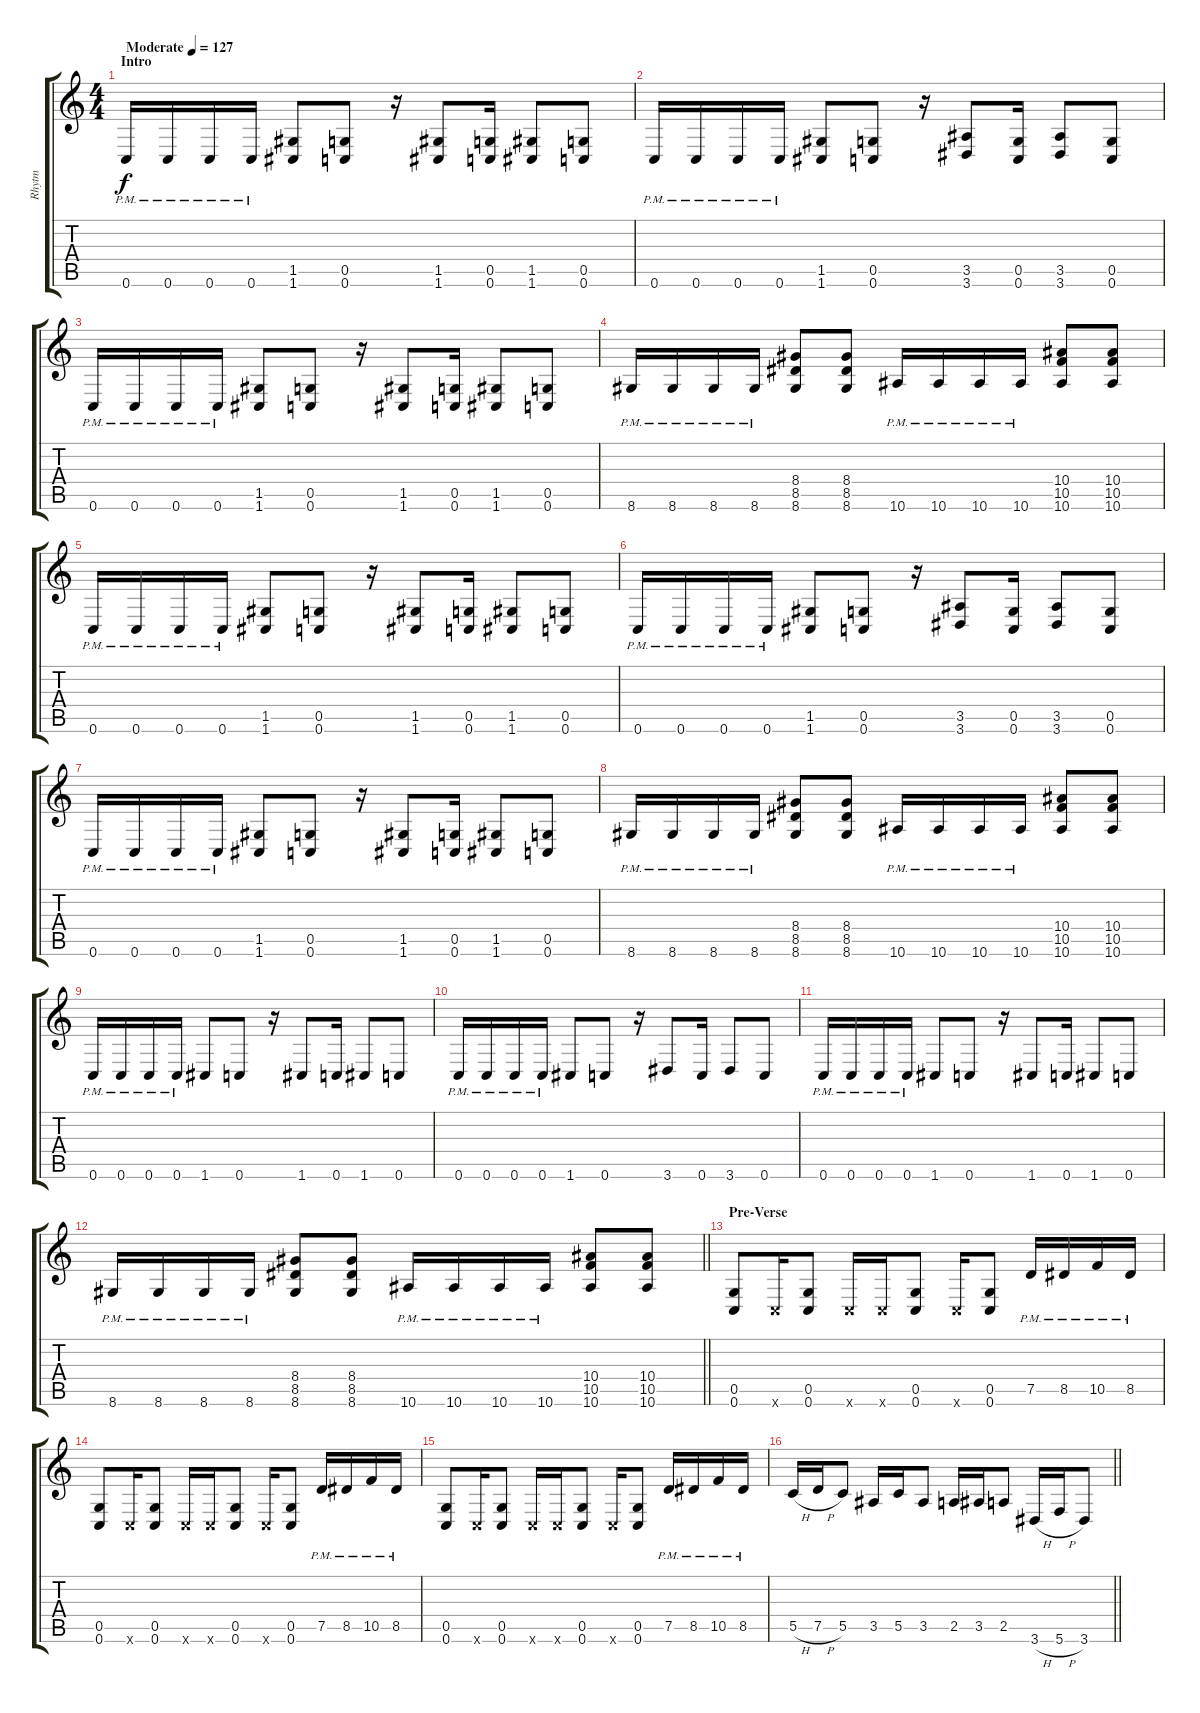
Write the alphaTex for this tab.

\track ("Rhytm" "Rhytm") {instrument distortionguitar}
\staff {score tabs}
\tuning (D4 A3 F3 C3 G2 C2) {hide}
\ts (4 4)
\section ("" "Intro")
\tempo (127 "Moderate")
\clef g2
\ks c
0.6{pm}.16{dy f instrument distortionguitar} 0.6{pm}.16 0.6{pm}.16 0.6{pm}.16 (1.5 1.6).8 (0.5 0.6).8 r.16 (1.5 1.6).8 (0.5 0.6).16 (1.5 1.6).8 (0.5 0.6).8 |
0.6{pm}.16 0.6{pm}.16 0.6{pm}.16 0.6{pm}.16 (1.5 1.6).8 (0.5 0.6).8 r.16 (3.5 3.6).8 (0.5 0.6).16 (3.5 3.6).8 (0.5 0.6).8 |
0.6{pm}.16 0.6{pm}.16 0.6{pm}.16 0.6{pm}.16 (1.5 1.6).8 (0.5 0.6).8 r.16 (1.5 1.6).8 (0.5 0.6).16 (1.5 1.6).8 (0.5 0.6).8 |
8.6{pm}.16 8.6{pm}.16 8.6{pm}.16 8.6{pm}.16 (8.4 8.5 8.6).8 (8.4 8.5 8.6).8 10.6{pm}.16 10.6{pm}.16 10.6{pm}.16 10.6{pm}.16 (10.4 10.5 10.6).8 (10.4 10.5 10.6).8 |
0.6{pm}.16 0.6{pm}.16 0.6{pm}.16 0.6{pm}.16 (1.5 1.6).8 (0.5 0.6).8 r.16 (1.5 1.6).8 (0.5 0.6).16 (1.5 1.6).8 (0.5 0.6).8 |
0.6{pm}.16 0.6{pm}.16 0.6{pm}.16 0.6{pm}.16 (1.5 1.6).8 (0.5 0.6).8 r.16 (3.5 3.6).8 (0.5 0.6).16 (3.5 3.6).8 (0.5 0.6).8 |
0.6{pm}.16 0.6{pm}.16 0.6{pm}.16 0.6{pm}.16 (1.5 1.6).8 (0.5 0.6).8 r.16 (1.5 1.6).8 (0.5 0.6).16 (1.5 1.6).8 (0.5 0.6).8 |
8.6{pm}.16 8.6{pm}.16 8.6{pm}.16 8.6{pm}.16 (8.4 8.5 8.6).8 (8.4 8.5 8.6).8 10.6{pm}.16 10.6{pm}.16 10.6{pm}.16 10.6{pm}.16 (10.4 10.5 10.6).8 (10.4 10.5 10.6).8 |
0.6{pm}.16 0.6{pm}.16 0.6{pm}.16 0.6{pm}.16 1.6.8 0.6.8 r.16 1.6.8 0.6.16 1.6.8 0.6.8 |
0.6{pm}.16 0.6{pm}.16 0.6{pm}.16 0.6{pm}.16 1.6.8 0.6.8 r.16 3.6.8 0.6.16 3.6.8 0.6.8 |
0.6{pm}.16 0.6{pm}.16 0.6{pm}.16 0.6{pm}.16 1.6.8 0.6.8 r.16 1.6.8 0.6.16 1.6.8 0.6.8 |
\barLineRight lightlight
8.6{pm}.16 8.6{pm}.16 8.6{pm}.16 8.6{pm}.16 (8.4 8.5 8.6).8 (8.4 8.5 8.6).8 10.6{pm}.16 10.6{pm}.16 10.6{pm}.16 10.6{pm}.16 (10.4 10.5 10.6).8 (10.4 10.5 10.6).8 |
\section ("" "Pre-Verse")
(0.5 0.6).8 0.6{x}.16 (0.5 0.6).8 0.6{x}.16 0.6{x}.16 (0.5 0.6).8 0.6{x}.16 (0.5 0.6).8 7.5{pm}.16 8.5{pm}.16 10.5{pm}.16 8.5{pm}.16 |
(0.5 0.6).8 0.6{x}.16 (0.5 0.6).8 0.6{x}.16 0.6{x}.16 (0.5 0.6).8 0.6{x}.16 (0.5 0.6).8 7.5{pm}.16 8.5{pm}.16 10.5{pm}.16 8.5{pm}.16 |
(0.5 0.6).8 0.6{x}.16 (0.5 0.6).8 0.6{x}.16 0.6{x}.16 (0.5 0.6).8 0.6{x}.16 (0.5 0.6).8 7.5{pm}.16 8.5{pm}.16 10.5{pm}.16 8.5{pm}.16 |
\barLineRight lightlight
5.5{h}.16 7.5{h}.16 5.5.8 3.5.16 5.5.16 3.5.8 2.5.16 3.5.16 2.5.8 3.6{h}.16 5.6{h}.16 3.6.8
